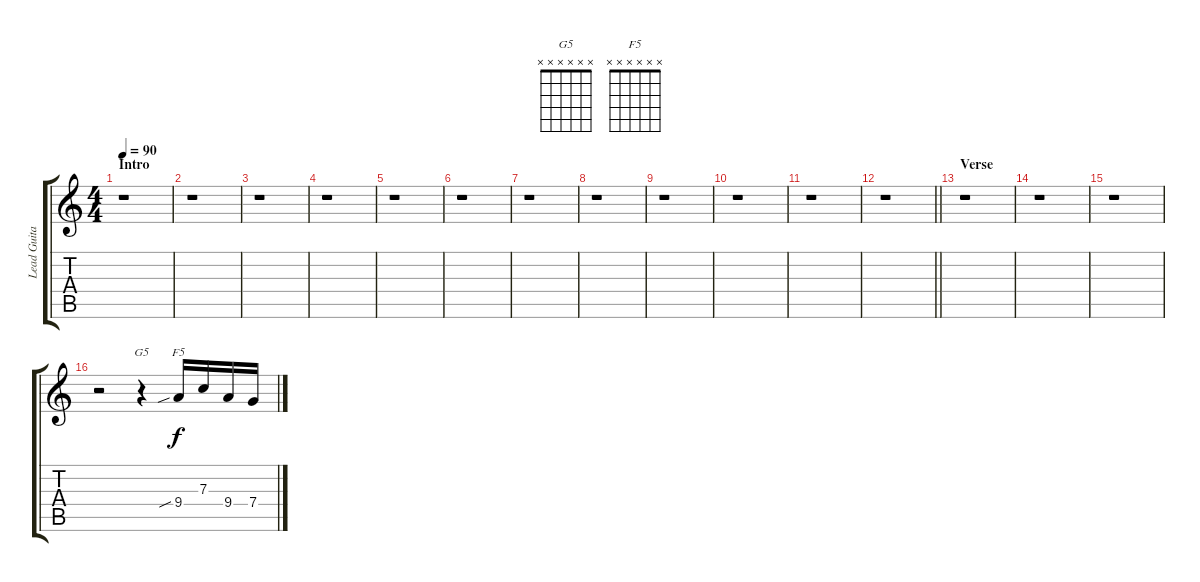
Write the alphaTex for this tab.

\track ("Lead Guitar 1" "Lead Guita") {instrument overdrivenguitar}
\staff {score tabs}
\tuning (D4 A3 F3 C3 G2 D2) {hide}
\chord ("G5" x x x x x x)
\chord ("F5" x x x x x x)
\ts (4 4)
\section ("" "Intro")
\tempo 90
\clef g2
\ks aminor
r.1{dy f instrument overdrivenguitar} |
r.1 |
r.1 |
r.1 |
r.1 |
r.1 |
r.1 |
r.1 |
r.1 |
r.1 |
r.1 |
\barLineRight lightlight
r.1 |
\section ("" "Verse")
r.1 |
r.1 |
r.1 |
r.2 r.4{ch "G5"} 9.4{sib}.16{ch "F5"} 7.3.16 9.4.16 7.4.16
